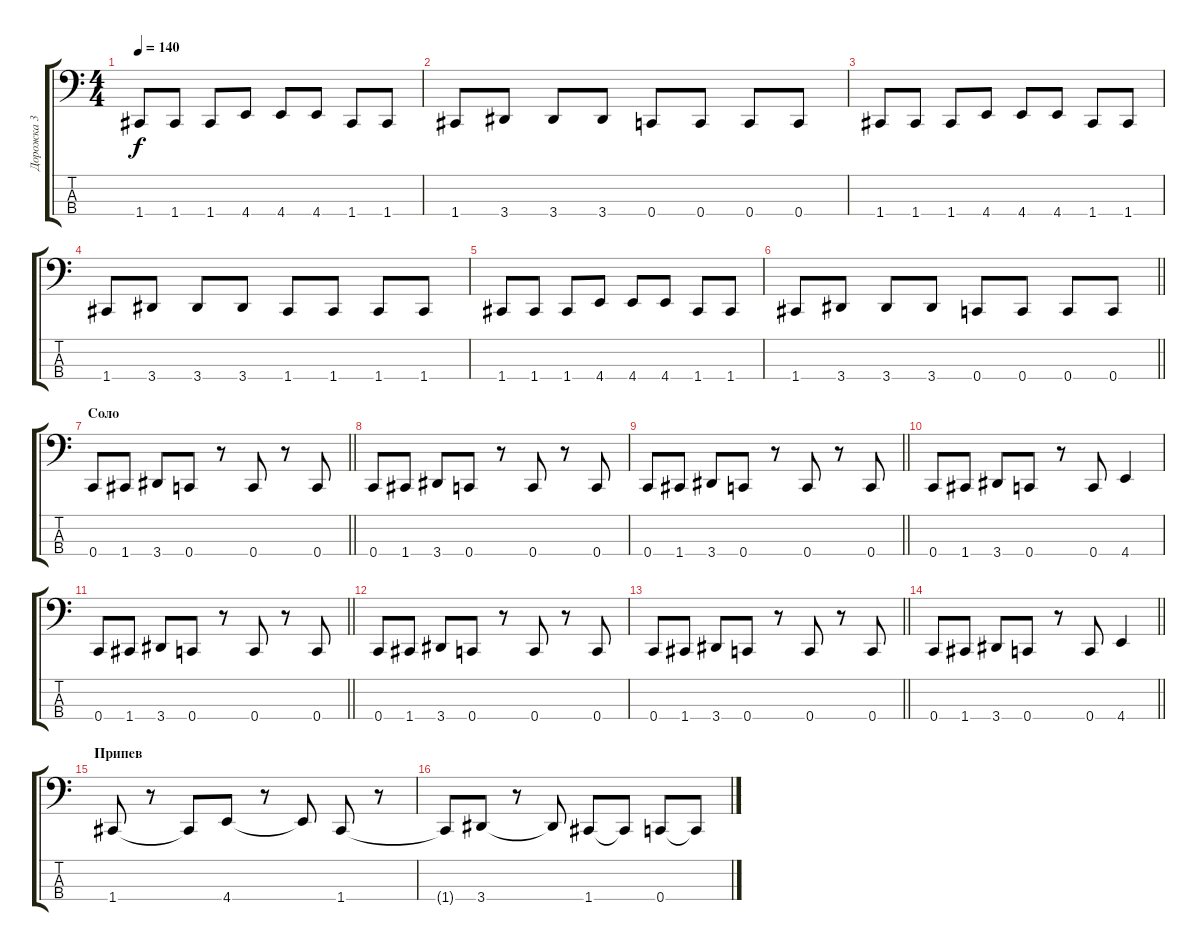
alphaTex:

\track ("Дорожка 3" "Дорожка 3") {instrument electricbassfinger}
\staff {score tabs}
\tuning (F2 C2 G1 C1) {hide}
\ts (4 4)
\tempo 140
\clef f4
\ks c
1.4.8{dy f} 1.4.8 1.4.8 4.4.8 4.4.8 4.4.8 1.4.8 1.4.8 |
1.4.8 3.4.8 3.4.8 3.4.8 0.4.8 0.4.8 0.4.8 0.4.8 |
1.4.8 1.4.8 1.4.8 4.4.8 4.4.8 4.4.8 1.4.8 1.4.8 |
1.4.8 3.4.8 3.4.8 3.4.8 1.4.8 1.4.8 1.4.8 1.4.8 |
1.4.8 1.4.8 1.4.8 4.4.8 4.4.8 4.4.8 1.4.8 1.4.8 |
\barLineRight lightlight
1.4.8 3.4.8 3.4.8 3.4.8 0.4.8 0.4.8 0.4.8 0.4.8 |
\section ("" "Соло")
\barLineRight lightlight
0.4.8 1.4.8 3.4.8 0.4.8 r.8 0.4.8 r.8 0.4.8 |
0.4.8 1.4.8 3.4.8 0.4.8 r.8 0.4.8 r.8 0.4.8 |
\barLineRight lightlight
0.4.8 1.4.8 3.4.8 0.4.8 r.8 0.4.8 r.8 0.4.8 |
0.4.8 1.4.8 3.4.8 0.4.8 r.8 0.4.8 4.4.4 |
\barLineRight lightlight
0.4.8 1.4.8 3.4.8 0.4.8 r.8 0.4.8 r.8 0.4.8 |
0.4.8 1.4.8 3.4.8 0.4.8 r.8 0.4.8 r.8 0.4.8 |
\barLineRight lightlight
0.4.8 1.4.8 3.4.8 0.4.8 r.8 0.4.8 r.8 0.4.8 |
\barLineRight lightlight
0.4.8 1.4.8 3.4.8 0.4.8 r.8 0.4.8 4.4.4 |
\section ("" "Припев")
1.4.8 r.8 1.4{t}.8 4.4.8 r.8 4.4{t}.8 1.4.8 r.8 |
1.4{t}.8 3.4.8 r.8 3.4{t}.8 1.4.8 1.4{t}.8 0.4.8 0.4{t}.8
